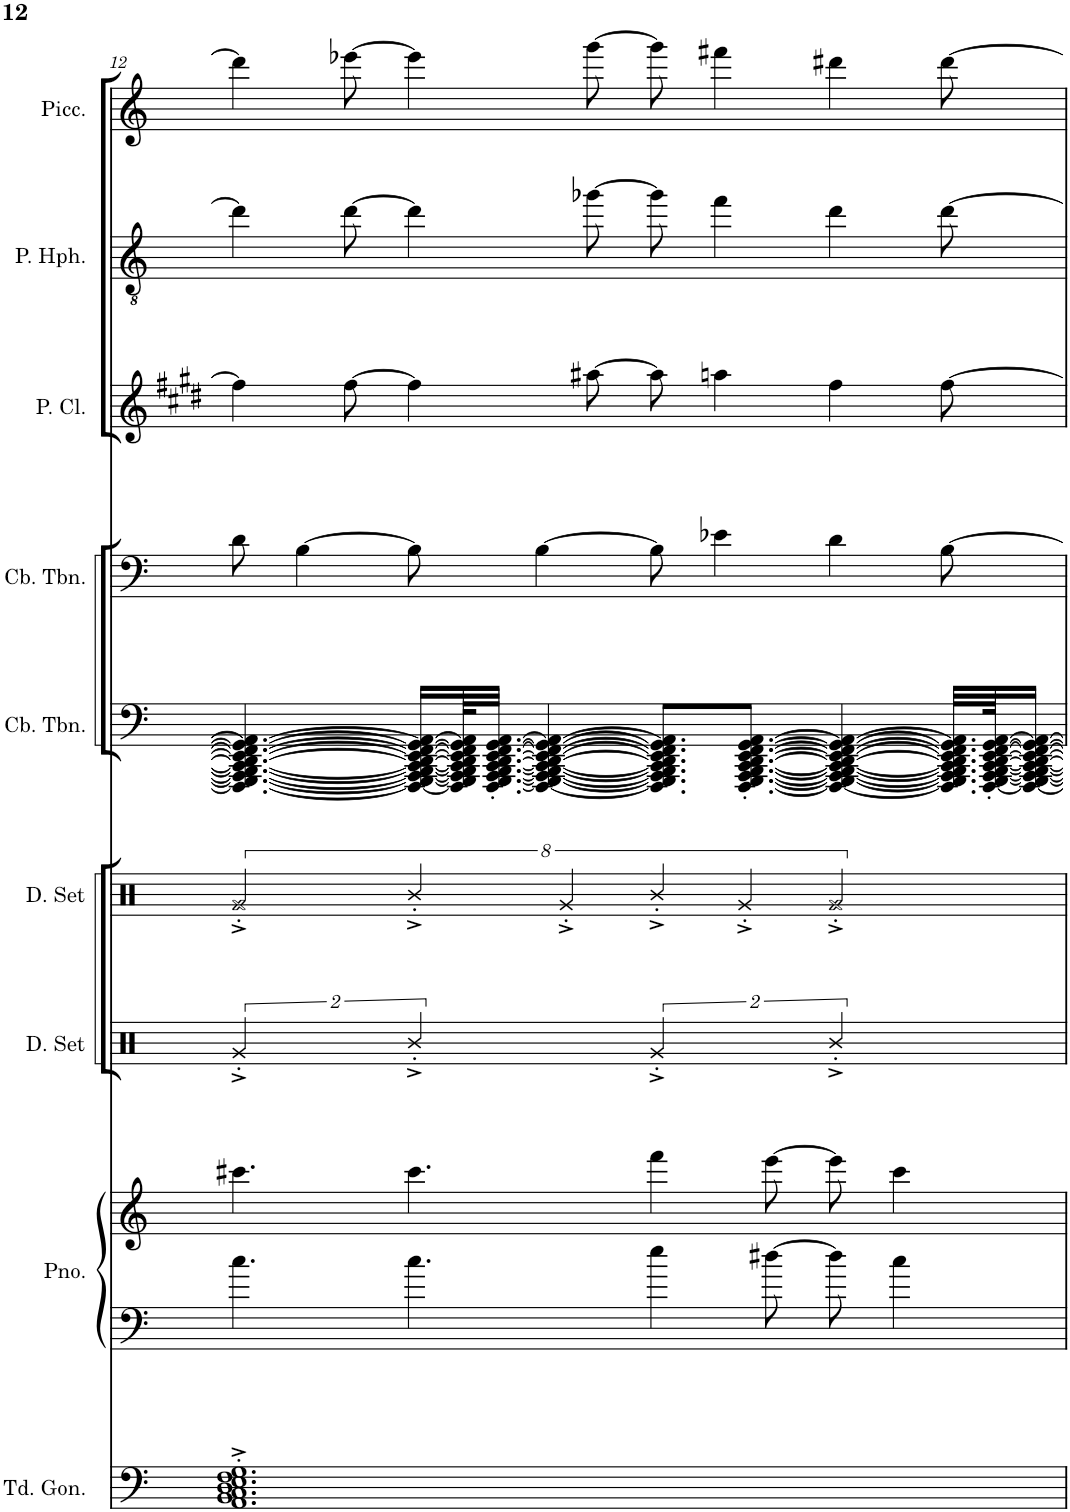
**kern	**kern	**kern	**kern	**kern	**kern	**kern	**kern	**kern	**kern
*part9	*part8	*part8	*part7	*part6	*part5	*part4	*part3	*part2	*part1
*staff10	*staff9	*staff8	*staff7	*staff6	*staff5	*staff4	*staff3	*staff2	*staff1
*I"Tuned Gongs	*I"Piano	*	*I"Drumset	*I"Drumset	*I"Contrabass Trombone	*I"Contrabass Trombone	*I"Piccolo Clarinet	*I"Piccolo Heckelphone	*I"Piccolo
*I'Td. Gon.	*I'Pno.	*	*I'D. Set	*I'D. Set	*I'Cb. Tbn.	*I'Cb. Tbn.	*I'P. Cl.	*I'P. Hph.	*I'Picc.
!!LO:PB:g=z
*clefF4	*clefF4	*clefG2	*clefX	*clefX	*clefF4	*clefF4	*clefG2	*clefGv2	*clefG2
*	*	*	*	*	*	*	*Trd-5c-8	*	*Trd-7c-12
*k[]	*k[]	*k[]	*k[]	*k[]	*k[]	*k[]	*k[f#c#g#d#]	*k[]	*k[]
*M12/8	*M12/8	*M12/8	*M12/8	*M12/8	*M12/8	*M12/8	*M12/8	*M12/8	*M12/8
=12	=12	=12	=12	=12	=12	=12	=12	=12	=12
1.AA'^ 1.BB'^ 1.C'^ 1.D'^ 1.E'^ 1.F'^ 1.G'^	4.cc\	4.ccc#X\	8%3Rg'^/	8%3Rg'^/	4.FFF/_ 4.GGG/_ 4.AAA/_ 4.BBB/_ 4.CC/_ 4.DD/_ 4.EE/_ 4.FF/_ 4.GG/_ 4.AA/_	8d\	4ff#\]	4dd\]	4ddd#\]
.	.	.	.	.	.	[4B\	.	.	.
.	.	.	.	.	.	.	[8ff#\	[8dd\	[8eee-X\
.	4.cc\	4.ccc#\	8%3R'^/	16%3R'^/	16FFF/_ 16GGG/_ 16AAA/_ 16BBB/_ 16CC/_ 16DD/_ 16EE/_ 16FF/_ 16GG/_ 16AA/_LL	8B\]	4ff#\]	4dd\]	4eee-\]
.	.	.	.	.	64FFF/] 64GGG/] 64AAA/] 64BBB/] 64CC/] 64DD/] 64EE/] 64FF/] 64GG/] 64AA/]KL	.	.	.	.
.	.	.	.	.	[32.FFF/' [32.GGG/' [32.AAA/' [32.BBB/' [32.CC/' [32.DD/' [32.EE/' [32.FF/' [32.GG/' [32.AA/'JJJ	.	.	.	.
.	.	.	.	.	4FFF/_ 4GGG/_ 4AAA/_ 4BBB/_ 4CC/_ 4DD/_ 4EE/_ 4FF/_ 4GG/_ 4AA/_	[4B\	.	.	.
.	.	.	.	16%3Rg'^/	.	.	.	.	.
.	.	.	.	.	.	.	[8aa#X\	[8gg-X\	[8ggg\
.	4ee\	4fff\	8%3Rg'^/	16%3R'^/	8.FFF/] 8.GGG/] 8.AAA/] 8.BBB/] 8.CC/] 8.DD/] 8.EE/] 8.FF/] 8.GG/] 8.AA/]L	8B\]	8aa#\]	8gg-\]	8ggg\]
.	.	.	.	.	.	4e-X\	4aan\	4ff\	4fff#X\
.	.	.	.	16%3Rg'^/	[8.FFF/' [8.GGG/' [8.AAA/' [8.BBB/' [8.CC/' [8.DD/' [8.EE/' [8.FF/' [8.GG/' [8.AA/'J	.	.	.	.
.	[8dd#X\	[8eee\	.	.	.	.	.	.	.
.	8dd#\]	8eee\]	8%3R'^/	8%3Rg'^/	4FFF/_ 4GGG/_ 4AAA/_ 4BBB/_ 4CC/_ 4DD/_ 4EE/_ 4FF/_ 4GG/_ 4AA/_	4d\	4ff#\	4dd\	4ddd#X\
.	4cc\	4ccc#\	.	.	.	.	.	.	.
.	.	.	.	.	32.FFF/] 32.GGG/] 32.AAA/] 32.BBB/] 32.CC/] 32.DD/] 32.EE/] 32.FF/] 32.GG/] 32.AA/]LLL	[8B\	[8ff#\	[8dd\	[8ddd#\
.	.	.	.	.	[64FFF/' [64GGG/' [64AAA/' [64BBB/' [64CC/' [64DD/' [64EE/' [64FF/' [64GG/' [64AA/'JK	.	.	.	.
.	.	.	.	.	16FFF/_ 16GGG/_ 16AAA/_ 16BBB/_ 16CC/_ 16DD/_ 16EE/_ 16FF/_ 16GG/_ 16AA/_JJ	.	.	.	.
=	=	=	=	=	=	=	=	=	=
*-	*-	*-	*-	*-	*-	*-	*-	*-	*-
